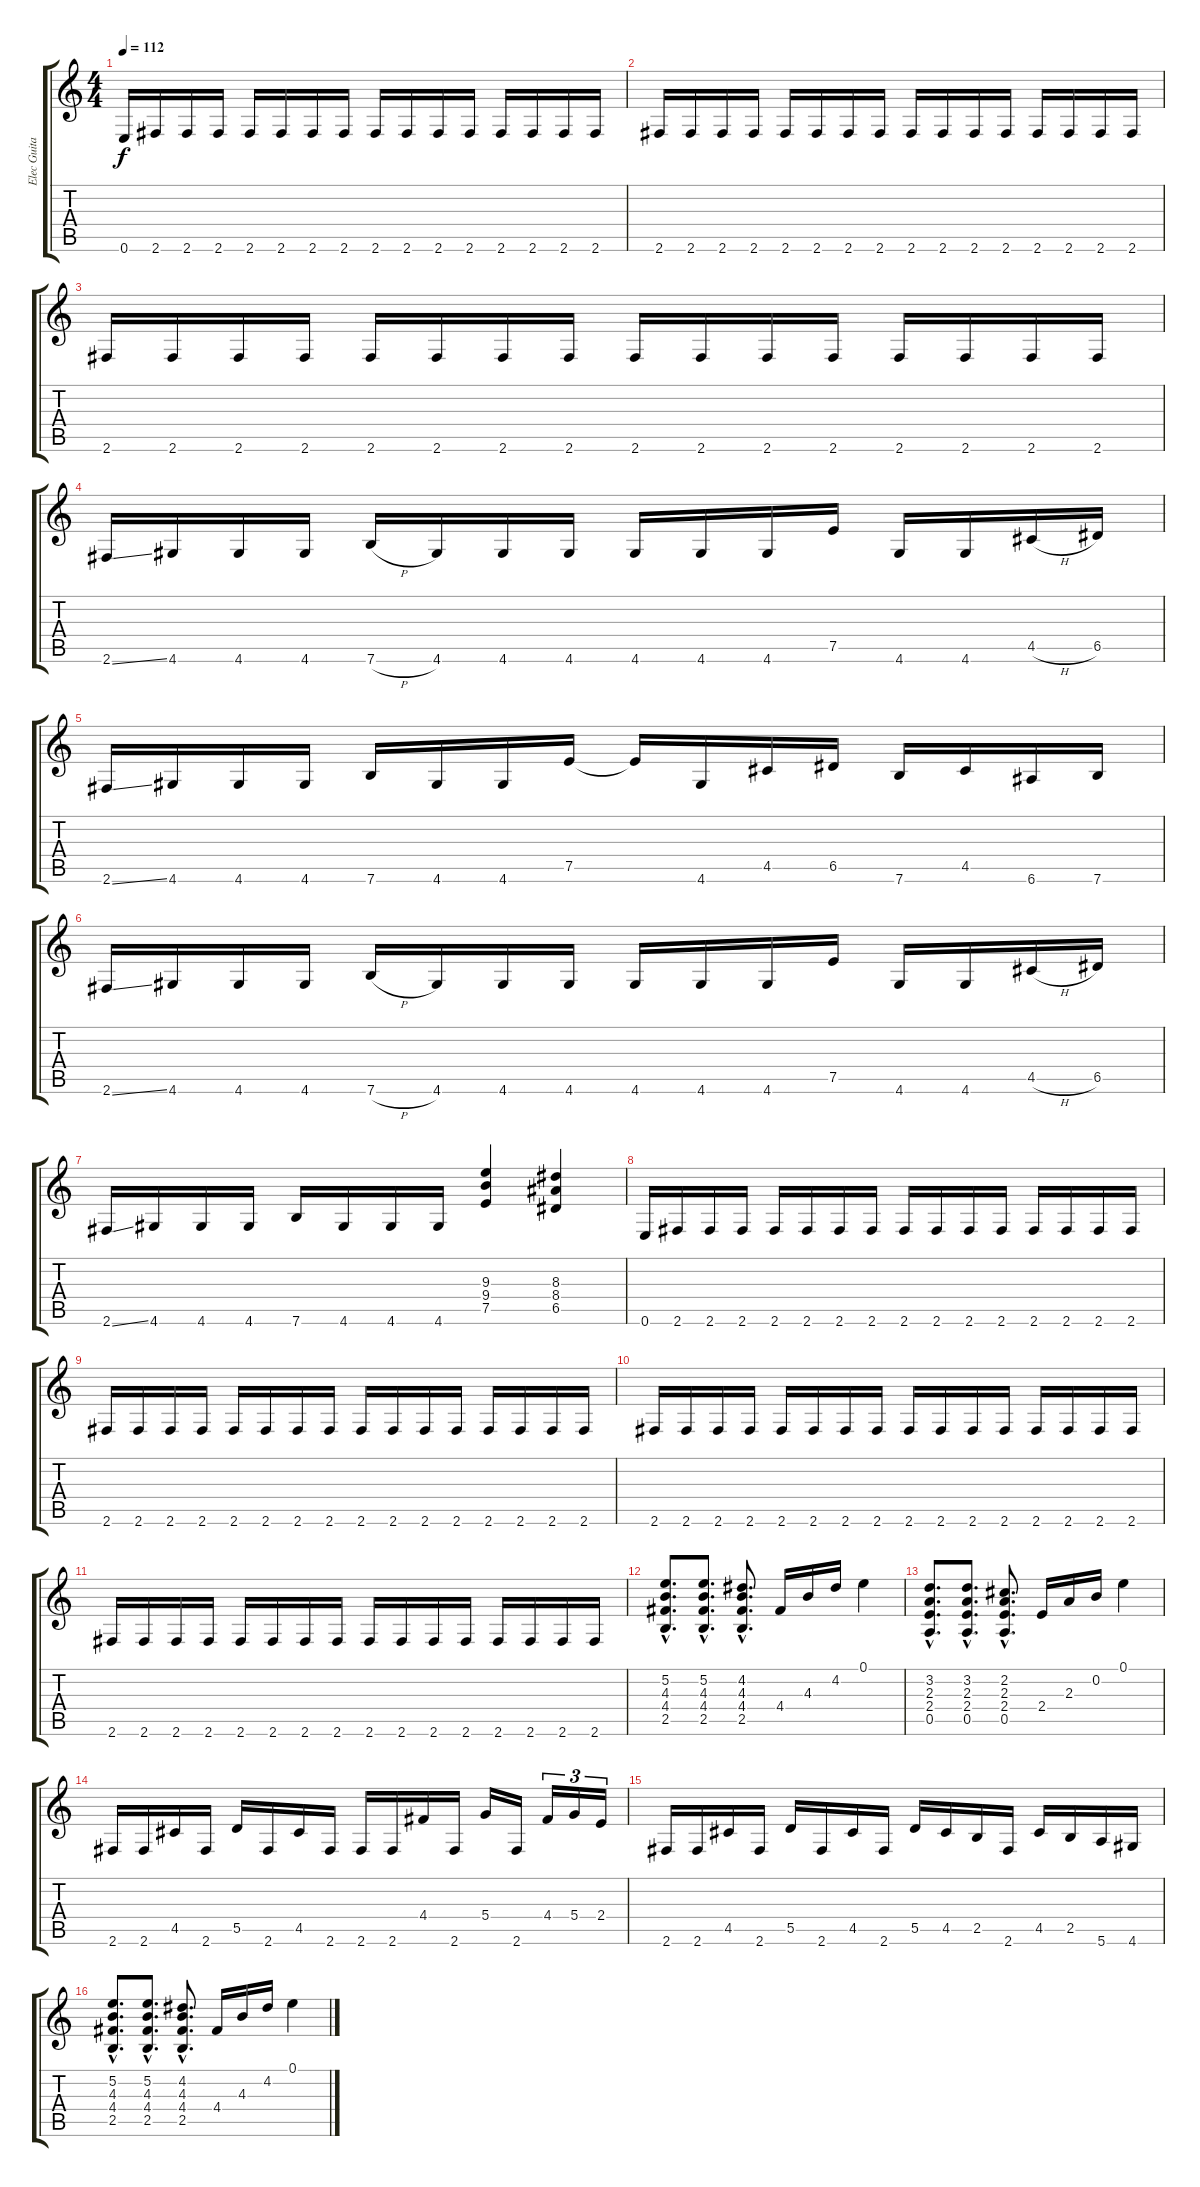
\track ("Elec Guitar 1" "Elec Guita") {instrument overdrivenguitar}
\staff {score tabs}
\tuning (E4 B3 G3 D3 A2 E2) {hide}
\ts (4 4)
\tempo 112
\clef g2
\ks c
0.6.16{dy f} 2.6.16 2.6.16 2.6.16 2.6.16 2.6.16 2.6.16 2.6.16 2.6.16 2.6.16 2.6.16 2.6.16 2.6.16 2.6.16 2.6.16 2.6.16 |
2.6.16 2.6.16 2.6.16 2.6.16 2.6.16 2.6.16 2.6.16 2.6.16 2.6.16 2.6.16 2.6.16 2.6.16 2.6.16 2.6.16 2.6.16 2.6.16 |
2.6.16 2.6.16 2.6.16 2.6.16 2.6.16 2.6.16 2.6.16 2.6.16 2.6.16 2.6.16 2.6.16 2.6.16 2.6.16 2.6.16 2.6.16 2.6.16 |
2.6{ss}.16 4.6.16 4.6.16 4.6.16 7.6{h}.16 4.6.16 4.6.16 4.6.16 4.6.16 4.6.16 4.6.16 7.5.16 4.6.16 4.6.16 4.5{h}.16 6.5.16 |
2.6{ss}.16 4.6.16 4.6.16 4.6.16 7.6.16 4.6.16 4.6.16 7.5.16 7.5{t}.16 4.6.16 4.5.16 6.5.16 7.6.16 4.5.16 6.6.16 7.6.16 |
2.6{ss}.16 4.6.16 4.6.16 4.6.16 7.6{h}.16 4.6.16 4.6.16 4.6.16 4.6.16 4.6.16 4.6.16 7.5.16 4.6.16 4.6.16 4.5{h}.16 6.5.16 |
2.6{ss}.16 4.6.16 4.6.16 4.6.16 7.6.16 4.6.16 4.6.16 4.6.16 (9.3 9.4 7.5).4 (8.3 8.4 6.5).4 |
0.6.16 2.6.16 2.6.16 2.6.16 2.6.16 2.6.16 2.6.16 2.6.16 2.6.16 2.6.16 2.6.16 2.6.16 2.6.16 2.6.16 2.6.16 2.6.16 |
2.6.16 2.6.16 2.6.16 2.6.16 2.6.16 2.6.16 2.6.16 2.6.16 2.6.16 2.6.16 2.6.16 2.6.16 2.6.16 2.6.16 2.6.16 2.6.16 |
2.6.16 2.6.16 2.6.16 2.6.16 2.6.16 2.6.16 2.6.16 2.6.16 2.6.16 2.6.16 2.6.16 2.6.16 2.6.16 2.6.16 2.6.16 2.6.16 |
2.6.16 2.6.16 2.6.16 2.6.16 2.6.16 2.6.16 2.6.16 2.6.16 2.6.16 2.6.16 2.6.16 2.6.16 2.6.16 2.6.16 2.6.16 2.6.16 |
(5.2{hac} 4.3{hac} 4.4{hac} 2.5{hac}).8{d} (5.2{hac} 4.3{hac} 4.4{hac} 2.5{hac}).8{d} (4.2{hac} 4.3{hac} 4.4{hac} 2.5{hac}).8{d} 4.4.16 4.3.16 4.2.16 0.1.4 |
(3.2{hac} 2.3{hac} 2.4{hac} 0.5{hac}).8{d} (3.2{hac} 2.3{hac} 2.4{hac} 0.5{hac}).8{d} (2.2{hac} 2.3{hac} 2.4{hac} 0.5{hac}).8{d} 2.4.16 2.3.16 0.2.16 0.1.4 |
2.6.16 2.6.16 4.5.16 2.6.16 5.5.16 2.6.16 4.5.16 2.6.16 2.6.16 2.6.16 4.4.16 2.6.16 5.4.16 2.6.16 4.4.16{tu (3 2)} 5.4.16{tu (3 2)} 2.4.16{tu (3 2)} |
2.6.16 2.6.16 4.5.16 2.6.16 5.5.16 2.6.16 4.5.16 2.6.16 5.5.16 4.5.16 2.5.16 2.6.16 4.5.16 2.5.16 5.6.16 4.6.16 |
(5.2{hac} 4.3{hac} 4.4{hac} 2.5{hac}).8{d} (5.2{hac} 4.3{hac} 4.4{hac} 2.5{hac}).8{d} (4.2{hac} 4.3{hac} 4.4{hac} 2.5{hac}).8{d} 4.4.16 4.3.16 4.2.16 0.1.4
